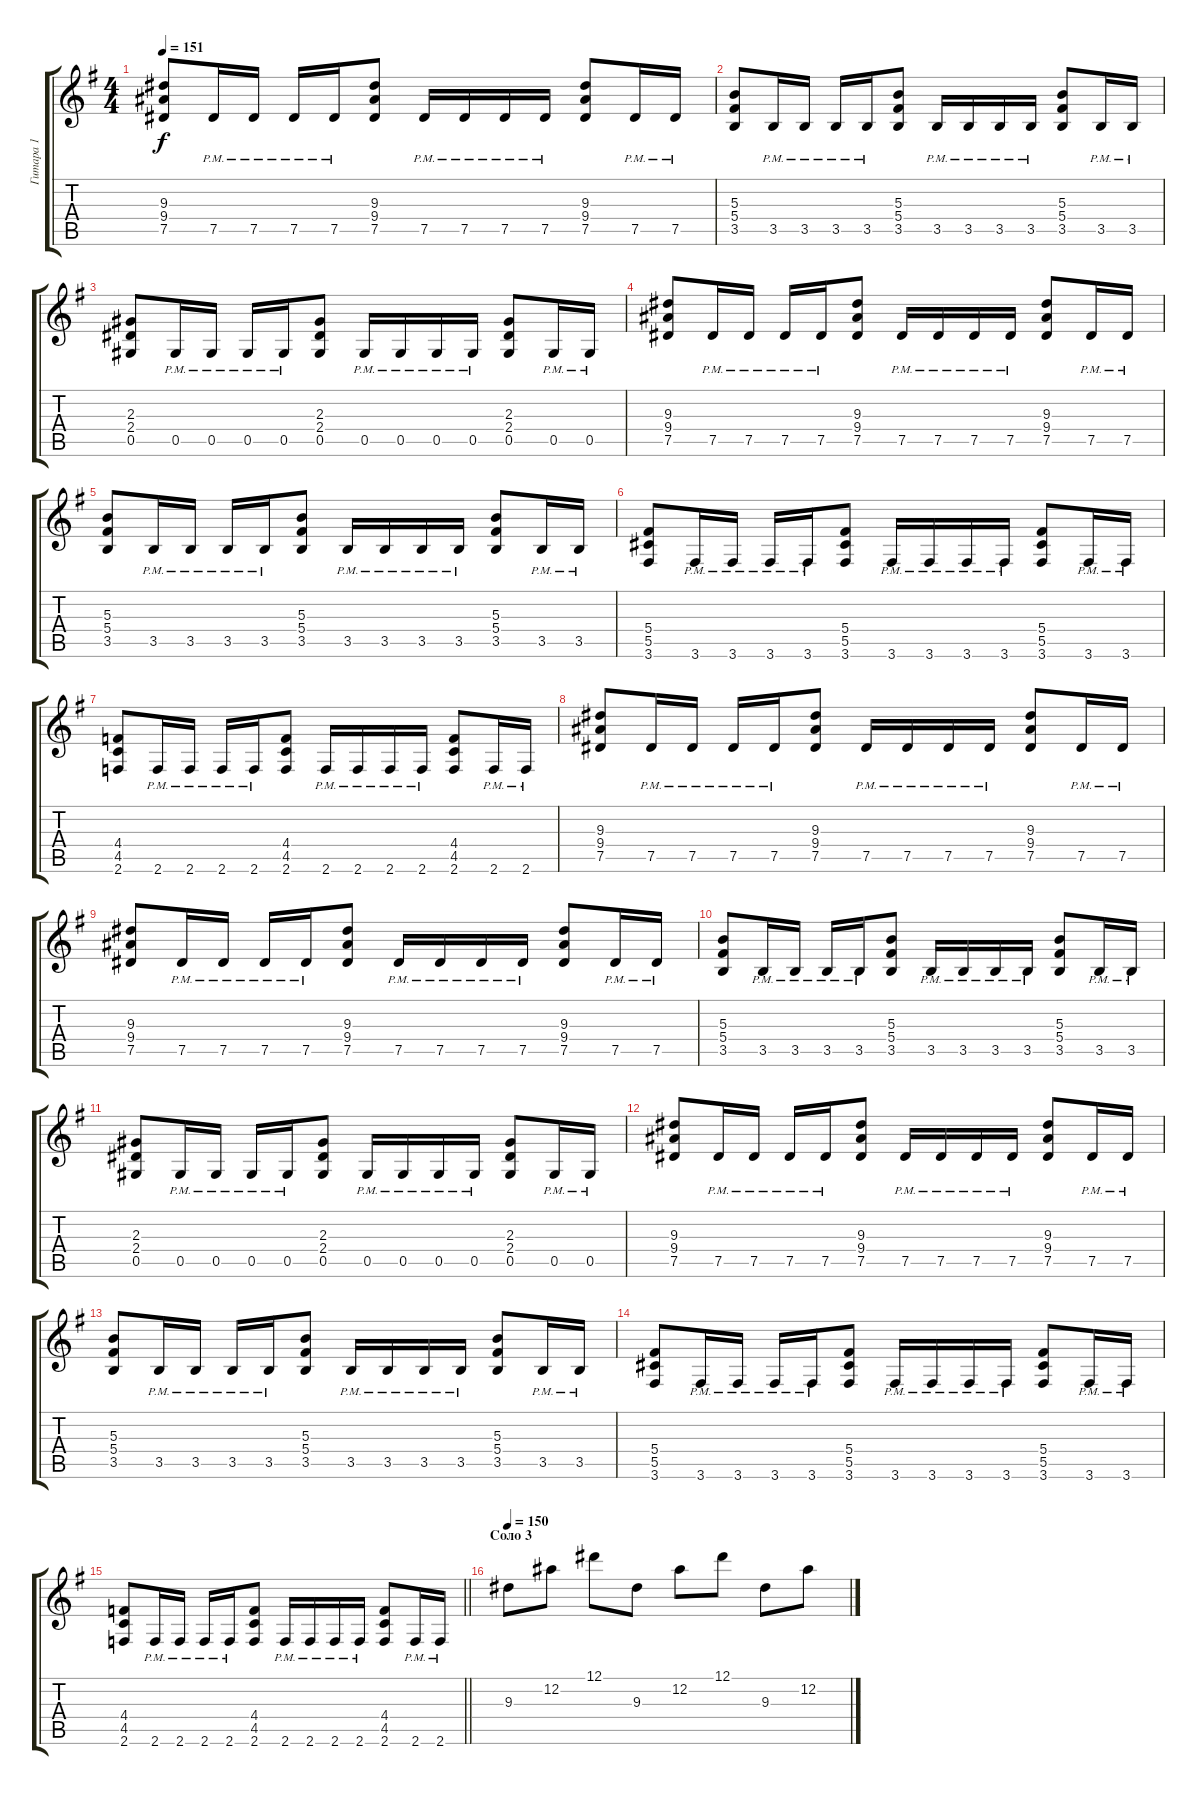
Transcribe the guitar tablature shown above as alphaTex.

\track ("Гитара 1" "Гитара 1") {instrument distortionguitar}
\staff {score tabs}
\tuning (Eb4 Bb3 Gb3 Db3 Ab2 Eb2) {hide}
\ts (4 4)
\tempo 151
\clef g2
\ks eminor
(9.3 9.4 7.5).8{dy f} 7.5{pm}.16 7.5{pm}.16 7.5{pm}.16 7.5{pm}.16 (9.3 9.4 7.5).8 7.5{pm}.16 7.5{pm}.16 7.5{pm}.16 7.5{pm}.16 (9.3 9.4 7.5).8 7.5{pm}.16 7.5{pm}.16 |
(5.3 5.4 3.5).8 3.5{pm}.16 3.5{pm}.16 3.5{pm}.16 3.5{pm}.16 (5.3 5.4 3.5).8 3.5{pm}.16 3.5{pm}.16 3.5{pm}.16 3.5{pm}.16 (5.3 5.4 3.5).8 3.5{pm}.16 3.5{pm}.16 |
(2.3 2.4 0.5).8 0.5{pm}.16 0.5{pm}.16 0.5{pm}.16 0.5{pm}.16 (2.3 2.4 0.5).8 0.5{pm}.16 0.5{pm}.16 0.5{pm}.16 0.5{pm}.16 (2.3 2.4 0.5).8 0.5{pm}.16 0.5{pm}.16 |
(9.3 9.4 7.5).8 7.5{pm}.16 7.5{pm}.16 7.5{pm}.16 7.5{pm}.16 (9.3 9.4 7.5).8 7.5{pm}.16 7.5{pm}.16 7.5{pm}.16 7.5{pm}.16 (9.3 9.4 7.5).8 7.5{pm}.16 7.5{pm}.16 |
(5.3 5.4 3.5).8 3.5{pm}.16 3.5{pm}.16 3.5{pm}.16 3.5{pm}.16 (5.3 5.4 3.5).8 3.5{pm}.16 3.5{pm}.16 3.5{pm}.16 3.5{pm}.16 (5.3 5.4 3.5).8 3.5{pm}.16 3.5{pm}.16 |
(5.4 5.5 3.6).8 3.6{pm}.16 3.6{pm}.16 3.6{pm}.16 3.6{pm}.16 (5.4 5.5 3.6).8 3.6{pm}.16 3.6{pm}.16 3.6{pm}.16 3.6{pm}.16 (5.4 5.5 3.6).8 3.6{pm}.16 3.6{pm}.16 |
(4.4 4.5 2.6).8 2.6{pm}.16 2.6{pm}.16 2.6{pm}.16 2.6{pm}.16 (4.4 4.5 2.6).8 2.6{pm}.16 2.6{pm}.16 2.6{pm}.16 2.6{pm}.16 (4.4 4.5 2.6).8 2.6{pm}.16 2.6{pm}.16 |
(9.3 9.4 7.5).8 7.5{pm}.16 7.5{pm}.16 7.5{pm}.16 7.5{pm}.16 (9.3 9.4 7.5).8 7.5{pm}.16 7.5{pm}.16 7.5{pm}.16 7.5{pm}.16 (9.3 9.4 7.5).8 7.5{pm}.16 7.5{pm}.16 |
(9.3 9.4 7.5).8 7.5{pm}.16 7.5{pm}.16 7.5{pm}.16 7.5{pm}.16 (9.3 9.4 7.5).8 7.5{pm}.16 7.5{pm}.16 7.5{pm}.16 7.5{pm}.16 (9.3 9.4 7.5).8 7.5{pm}.16 7.5{pm}.16 |
(5.3 5.4 3.5).8 3.5{pm}.16 3.5{pm}.16 3.5{pm}.16 3.5{pm}.16 (5.3 5.4 3.5).8 3.5{pm}.16 3.5{pm}.16 3.5{pm}.16 3.5{pm}.16 (5.3 5.4 3.5).8 3.5{pm}.16 3.5{pm}.16 |
(2.3 2.4 0.5).8 0.5{pm}.16 0.5{pm}.16 0.5{pm}.16 0.5{pm}.16 (2.3 2.4 0.5).8 0.5{pm}.16 0.5{pm}.16 0.5{pm}.16 0.5{pm}.16 (2.3 2.4 0.5).8 0.5{pm}.16 0.5{pm}.16 |
(9.3 9.4 7.5).8 7.5{pm}.16 7.5{pm}.16 7.5{pm}.16 7.5{pm}.16 (9.3 9.4 7.5).8 7.5{pm}.16 7.5{pm}.16 7.5{pm}.16 7.5{pm}.16 (9.3 9.4 7.5).8 7.5{pm}.16 7.5{pm}.16 |
(5.3 5.4 3.5).8 3.5{pm}.16 3.5{pm}.16 3.5{pm}.16 3.5{pm}.16 (5.3 5.4 3.5).8 3.5{pm}.16 3.5{pm}.16 3.5{pm}.16 3.5{pm}.16 (5.3 5.4 3.5).8 3.5{pm}.16 3.5{pm}.16 |
(5.4 5.5 3.6).8 3.6{pm}.16 3.6{pm}.16 3.6{pm}.16 3.6{pm}.16 (5.4 5.5 3.6).8 3.6{pm}.16 3.6{pm}.16 3.6{pm}.16 3.6{pm}.16 (5.4 5.5 3.6).8 3.6{pm}.16 3.6{pm}.16 |
\barLineRight lightlight
(4.4 4.5 2.6).8 2.6{pm}.16 2.6{pm}.16 2.6{pm}.16 2.6{pm}.16 (4.4 4.5 2.6).8 2.6{pm}.16 2.6{pm}.16 2.6{pm}.16 2.6{pm}.16 (4.4 4.5 2.6).8 2.6{pm}.16 2.6{pm}.16 |
\section ("" "Соло 3")
\tempo 150
9.3.8 12.2.8 12.1.8 9.3.8 12.2.8 12.1.8 9.3.8 12.2.8
